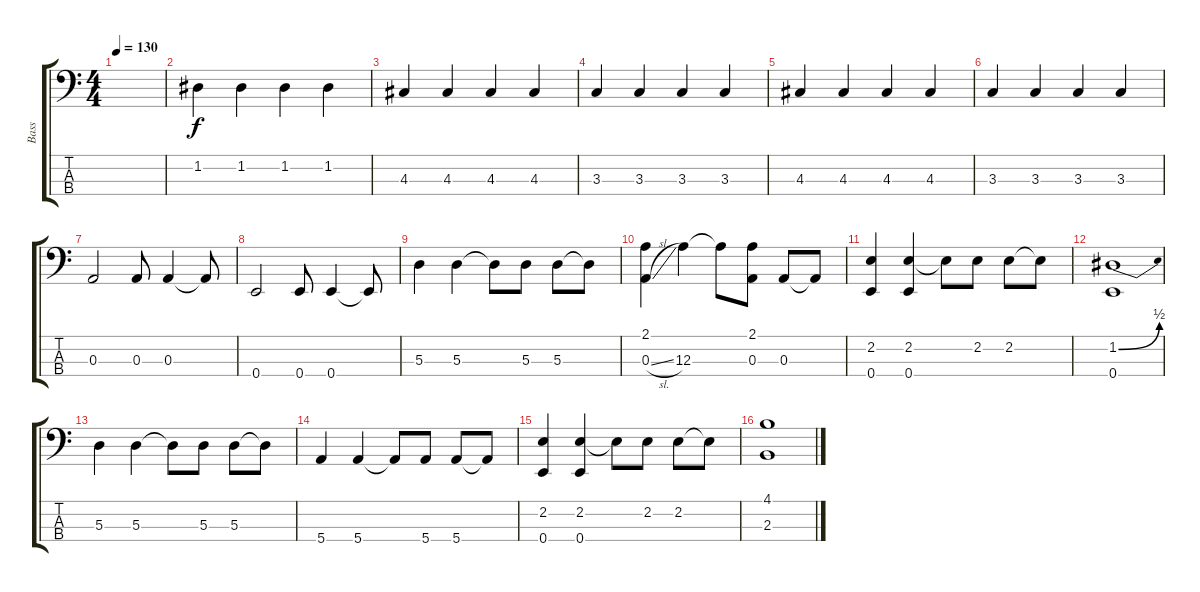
\track ("Bass" "Bass") {instrument acousticbass}
\staff {score tabs}
\tuning (G2 D2 A1 E1) {hide}
\ts (4 4)
\tempo 130
\clef f4
\ks c
|
1.2.4 1.2.4 1.2.4 1.2.4 |
4.3.4 4.3.4 4.3.4 4.3.4 |
3.3.4 3.3.4 3.3.4 3.3.4 |
4.3.4 4.3.4 4.3.4 4.3.4 |
3.3.4 3.3.4 3.3.4 3.3.4 |
0.3.2 0.3.8 0.3.4 0.3{t}.8 |
0.4.2 0.4.8 0.4.4 0.4{t}.8 |
5.3.4 5.3.4 5.3{t}.8 5.3.8 5.3.8 5.3{t}.8 |
(2.1 0.3{sl}).4 12.3.4 12.3{t}.8 (2.1 0.3).8 0.3.8 0.3{t}.8 |
(2.2 0.4).4 (2.2 0.4).4 2.2{t}.8 2.2.8 2.2.8 2.2{t}.8 |
(1.2{be (bend 0 0 60 2)} 0.4).1 |
5.3.4 5.3.4 5.3{t}.8 5.3.8 5.3.8 5.3{t}.8 |
5.4.4 5.4.4 5.4{t}.8 5.4.8 5.4.8 5.4{t}.8 |
(2.2 0.4).4 (2.2 0.4).4 2.2{t}.8 2.2.8 2.2.8 2.2{t}.8 |
(4.1 2.3).1
